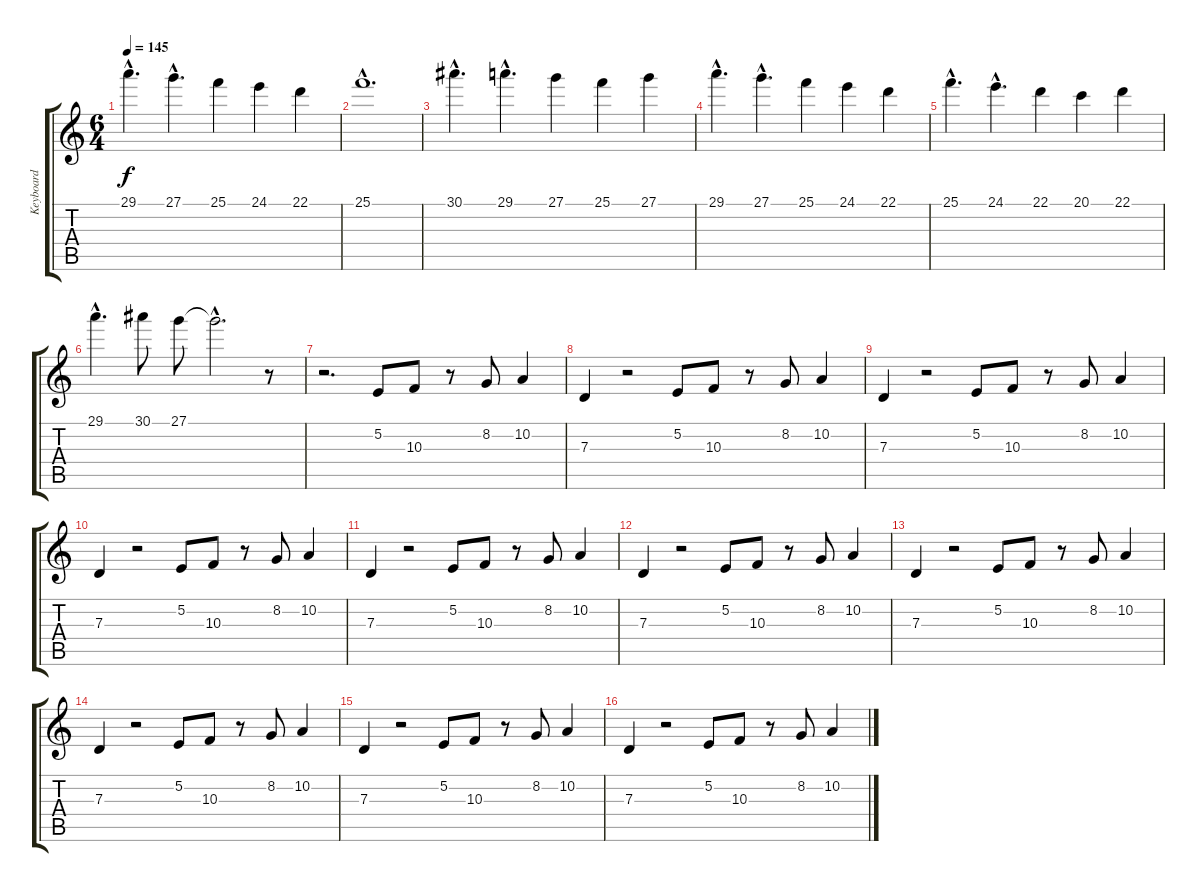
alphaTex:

\track ("Keyboard" "Keyboard") {instrument synthvoice}
\staff {score tabs}
\tuning (E4 B3 G3 D3 A2 E2) {hide}
\ts (6 4)
\tempo 145
\clef g2
\ks c
29.1{hac}.4{d dy f} 27.1{hac}.4{d} 25.1.4 24.1.4 22.1.4 |
25.1{hac}.1{d} |
30.1{hac}.4{d} 29.1{hac}.4{d} 27.1.4 25.1.4 27.1.4 |
29.1{hac}.4{d} 27.1{hac}.4{d} 25.1.4 24.1.4 22.1.4 |
25.1{hac}.4{d} 24.1{hac}.4{d} 22.1.4 20.1.4 22.1.4 |
29.1{hac}.4{d} 30.1.8 27.1.8 27.1{hac t}.2{d} r.8 |
r.2{d} 5.2.8 10.3.8 r.8 8.2.8 10.2.4 |
7.3.4 r.2 5.2.8 10.3.8 r.8 8.2.8 10.2.4 |
7.3.4 r.2 5.2.8 10.3.8 r.8 8.2.8 10.2.4 |
7.3.4 r.2 5.2.8 10.3.8 r.8 8.2.8 10.2.4 |
7.3.4 r.2 5.2.8 10.3.8 r.8 8.2.8 10.2.4 |
7.3.4 r.2 5.2.8 10.3.8 r.8 8.2.8 10.2.4 |
7.3.4 r.2 5.2.8 10.3.8 r.8 8.2.8 10.2.4 |
7.3.4 r.2 5.2.8 10.3.8 r.8 8.2.8 10.2.4 |
7.3.4 r.2 5.2.8 10.3.8 r.8 8.2.8 10.2.4 |
7.3.4 r.2 5.2.8 10.3.8 r.8 8.2.8 10.2.4
